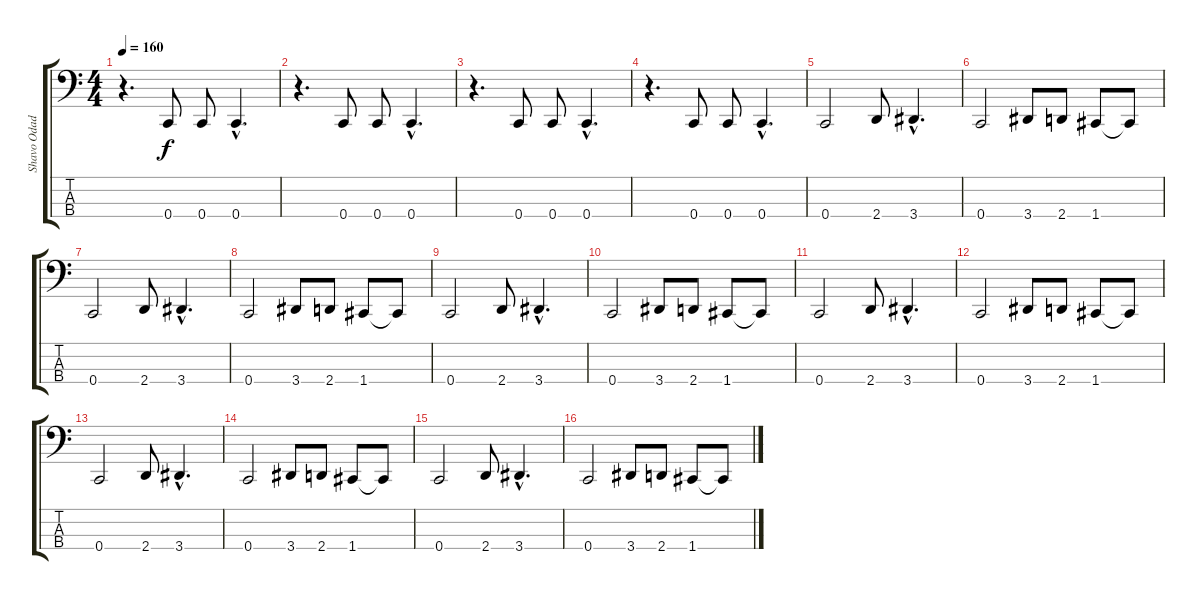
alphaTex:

\track ("Shavo Odadjian(Bass)" "Shavo Odad") {instrument electricbasspick}
\staff {score tabs}
\tuning (F2 C2 G1 C1) {hide}
\ts (4 4)
\tempo 160
\clef f4
\ks c
r.4{d dy f} 0.4.8 0.4.8 0.4{hac}.4{d} |
r.4{d} 0.4.8 0.4.8 0.4{hac}.4{d} |
r.4{d} 0.4.8 0.4.8 0.4{hac}.4{d} |
r.4{d} 0.4.8 0.4.8 0.4{hac}.4{d} |
0.4.2 2.4.8 3.4{hac}.4{d} |
0.4.2 3.4.8 2.4.8 1.4.8 1.4{t}.8 |
0.4.2 2.4.8 3.4{hac}.4{d} |
0.4.2 3.4.8 2.4.8 1.4.8 1.4{t}.8 |
0.4.2 2.4.8 3.4{hac}.4{d} |
0.4.2 3.4.8 2.4.8 1.4.8 1.4{t}.8 |
0.4.2 2.4.8 3.4{hac}.4{d} |
0.4.2 3.4.8 2.4.8 1.4.8 1.4{t}.8 |
0.4.2 2.4.8 3.4{hac}.4{d} |
0.4.2 3.4.8 2.4.8 1.4.8 1.4{t}.8 |
0.4.2 2.4.8 3.4{hac}.4{d} |
0.4.2 3.4.8 2.4.8 1.4.8 1.4{t}.8
